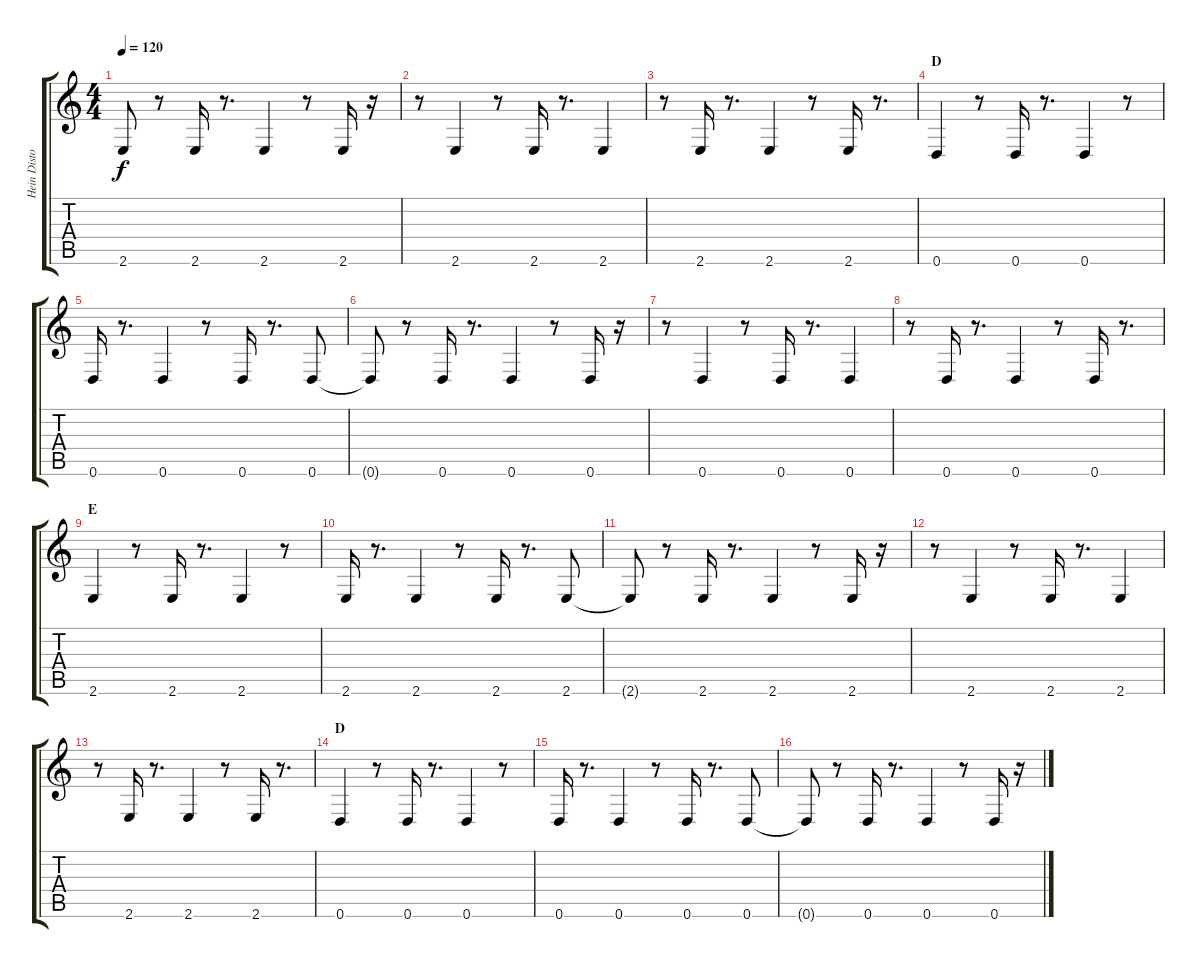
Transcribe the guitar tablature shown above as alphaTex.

\track ("Hein Distortion 1" "Hein Disto") {instrument distortionguitar}
\staff {score tabs}
\tuning (E4 B3 G3 D3 A2 D2) {hide}
\ts (4 4)
\tempo 120
\clef g2
\ks c
2.6{t}.8{dy f} r.8 2.6.16 r.8{d} 2.6.4 r.8 2.6.16 r.16 |
r.8 2.6.4 r.8 2.6.16 r.8{d} 2.6.4 |
r.8 2.6.16 r.8{d} 2.6.4 r.8 2.6.16 r.8{d} |
\section ("" "D")
0.6.4 r.8 0.6.16 r.8{d} 0.6.4 r.8 |
0.6.16 r.8{d} 0.6.4 r.8 0.6.16 r.8{d} 0.6.8 |
0.6{t}.8 r.8 0.6.16 r.8{d} 0.6.4 r.8 0.6.16 r.16 |
r.8 0.6.4 r.8 0.6.16 r.8{d} 0.6.4 |
r.8 0.6.16 r.8{d} 0.6.4 r.8 0.6.16 r.8{d} |
\section ("" "E")
2.6.4 r.8 2.6.16 r.8{d} 2.6.4 r.8 |
2.6.16 r.8{d} 2.6.4 r.8 2.6.16 r.8{d} 2.6.8 |
2.6{t}.8 r.8 2.6.16 r.8{d} 2.6.4 r.8 2.6.16 r.16 |
r.8 2.6.4 r.8 2.6.16 r.8{d} 2.6.4 |
r.8 2.6.16 r.8{d} 2.6.4 r.8 2.6.16 r.8{d} |
\section ("" "D")
0.6.4 r.8 0.6.16 r.8{d} 0.6.4 r.8 |
0.6.16 r.8{d} 0.6.4 r.8 0.6.16 r.8{d} 0.6.8 |
0.6{t}.8 r.8 0.6.16 r.8{d} 0.6.4 r.8 0.6.16 r.16
